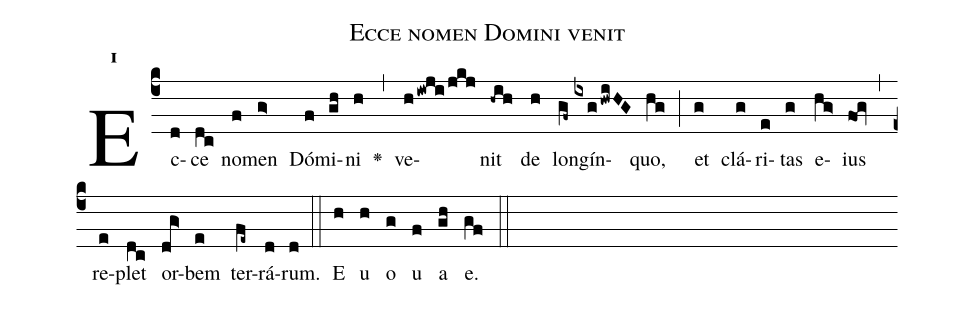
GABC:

name:Ecce nomen Domini venit;
office-part:Antiphona;
mode:1;
%%
initial-style: 1;
name: Ecce nomen Domini venit
book: Antiphonae & Responsoria/Tomus I, p. 8;
occasion: Hebdomada I Adventus Dominica;
office-part: Vesperae I Ant E;
user-notes: ;
commentary: ;
annotation: 1f;
centering-scheme: english;
fontsize: 12;
font: OFLSortsMillGoudy;
height: 11;
width: 4.5;
%%
(c4)Ec(d)ce(dc) no(f)men(g>) Dó(f)mi(gh)ni(h) <v>\greheightstar</v>(,) ve(hiwji/jkj)nit(-hih) de(h) lon(gf~)gín(ixghwiHG)quo,(hg) (;) et(g) clá(g)ri(e)tas(g) e(hg>)ius(fog) (,) re(e)plet(dc) or(dg>)bem(e) ter(fe~)rá(d)rum.(d) (::)
E(h) u(h) o(g) u(f) a(gh) e.(gf) (::)
